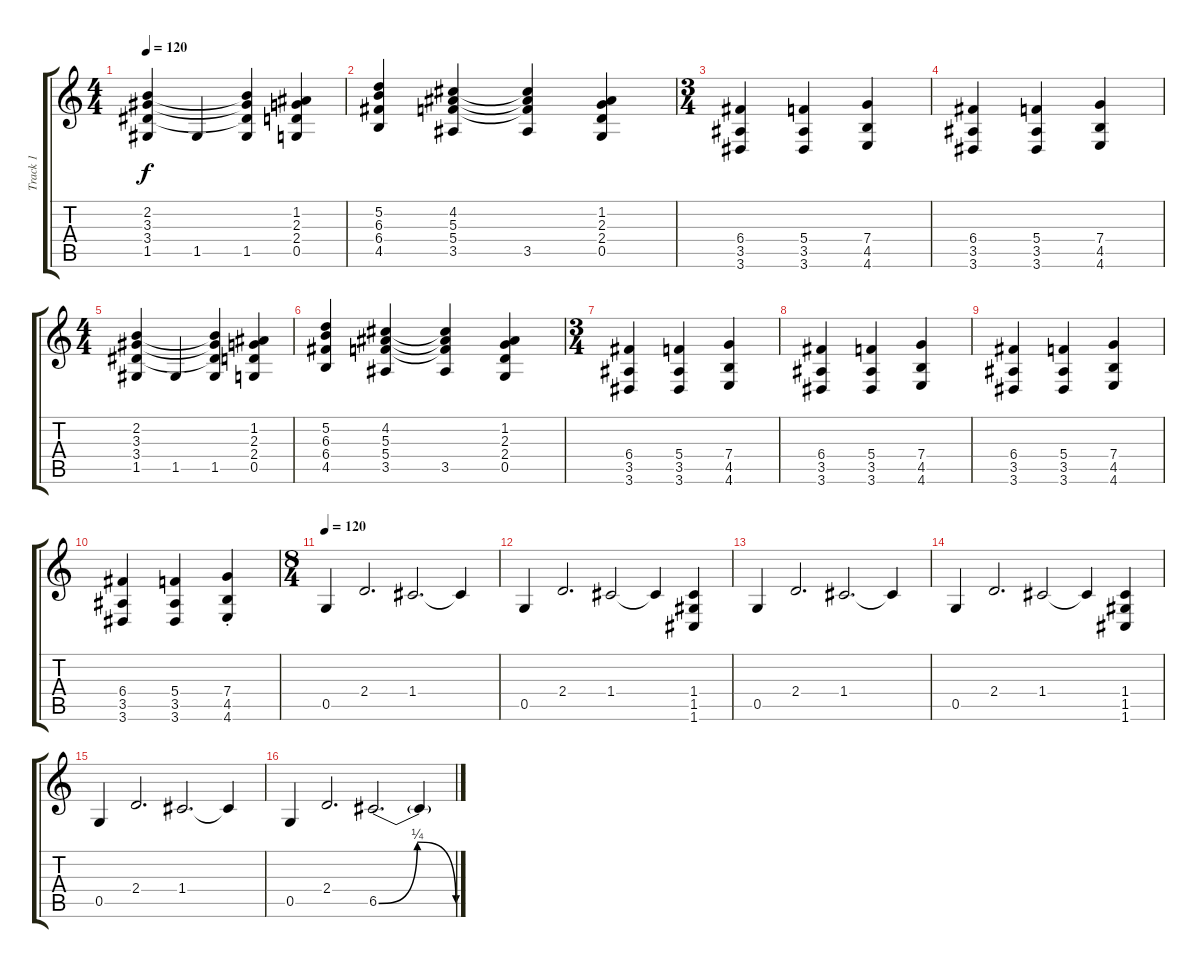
\track ("Track 1" "Track 1") {instrument distortionguitar}
\staff {score tabs}
\tuning (D4 A3 F3 C3 G2 C2) {hide}
\ts (4 4)
\tempo 120
\clef g2
\ks c
(2.2 3.3 3.4 1.5).4{dy f} 1.5.4 (2.2{t} 3.3{t} 3.4{t} 1.5).4 (1.2 2.3 2.4 0.5).4 |
(5.2 6.3 6.4 4.5).4 (4.2 5.3 5.4 3.5).4 (4.2{t} 5.3{t} 5.4{t} 3.5).4 (1.2 2.3 2.4 0.5).4 |
\ts (3 4)
(6.4 3.5 3.6).4 (5.4 3.5 3.6).4 (7.4 4.5 4.6).4 |
(6.4 3.5 3.6).4 (5.4 3.5 3.6).4 (7.4 4.5 4.6).4 |
\ts (4 4)
(2.2 3.3 3.4 1.5).4 1.5.4 (2.2{t} 3.3{t} 3.4{t} 1.5).4 (1.2 2.3 2.4 0.5).4 |
(5.2 6.3 6.4 4.5).4 (4.2 5.3 5.4 3.5).4 (4.2{t} 5.3{t} 5.4{t} 3.5).4 (1.2 2.3 2.4 0.5).4 |
\ts (3 4)
(6.4 3.5 3.6).4 (5.4 3.5 3.6).4 (7.4 4.5 4.6).4 |
(6.4 3.5 3.6).4 (5.4 3.5 3.6).4 (7.4 4.5 4.6).4 |
(6.4 3.5 3.6).4 (5.4 3.5 3.6).4 (7.4 4.5 4.6).4 |
(6.4 3.5 3.6).4 (5.4 3.5 3.6).4 (7.4{st} 4.5{st} 4.6{st}).4 |
\ts (8 4)
\tempo 120
0.5.4 2.4.2{d} 1.4.2{d} 1.4{t}.4 |
0.5.4 2.4.2{d} 1.4.2 1.4{t}.4 (1.4 1.5 1.6).4 |
0.5.4 2.4.2{d} 1.4.2{d} 1.4{t}.4 |
0.5.4 2.4.2{d} 1.4.2 1.4{t}.4 (1.4 1.5 1.6).4 |
0.5.4 2.4.2{d} 1.4.2{d} 1.4{t}.4 |
0.5.4 2.4.2{d} 6.5{be (bendrelease 0 0 10 1 30 1 60 0)}.2{d} 6.5{t}.4
